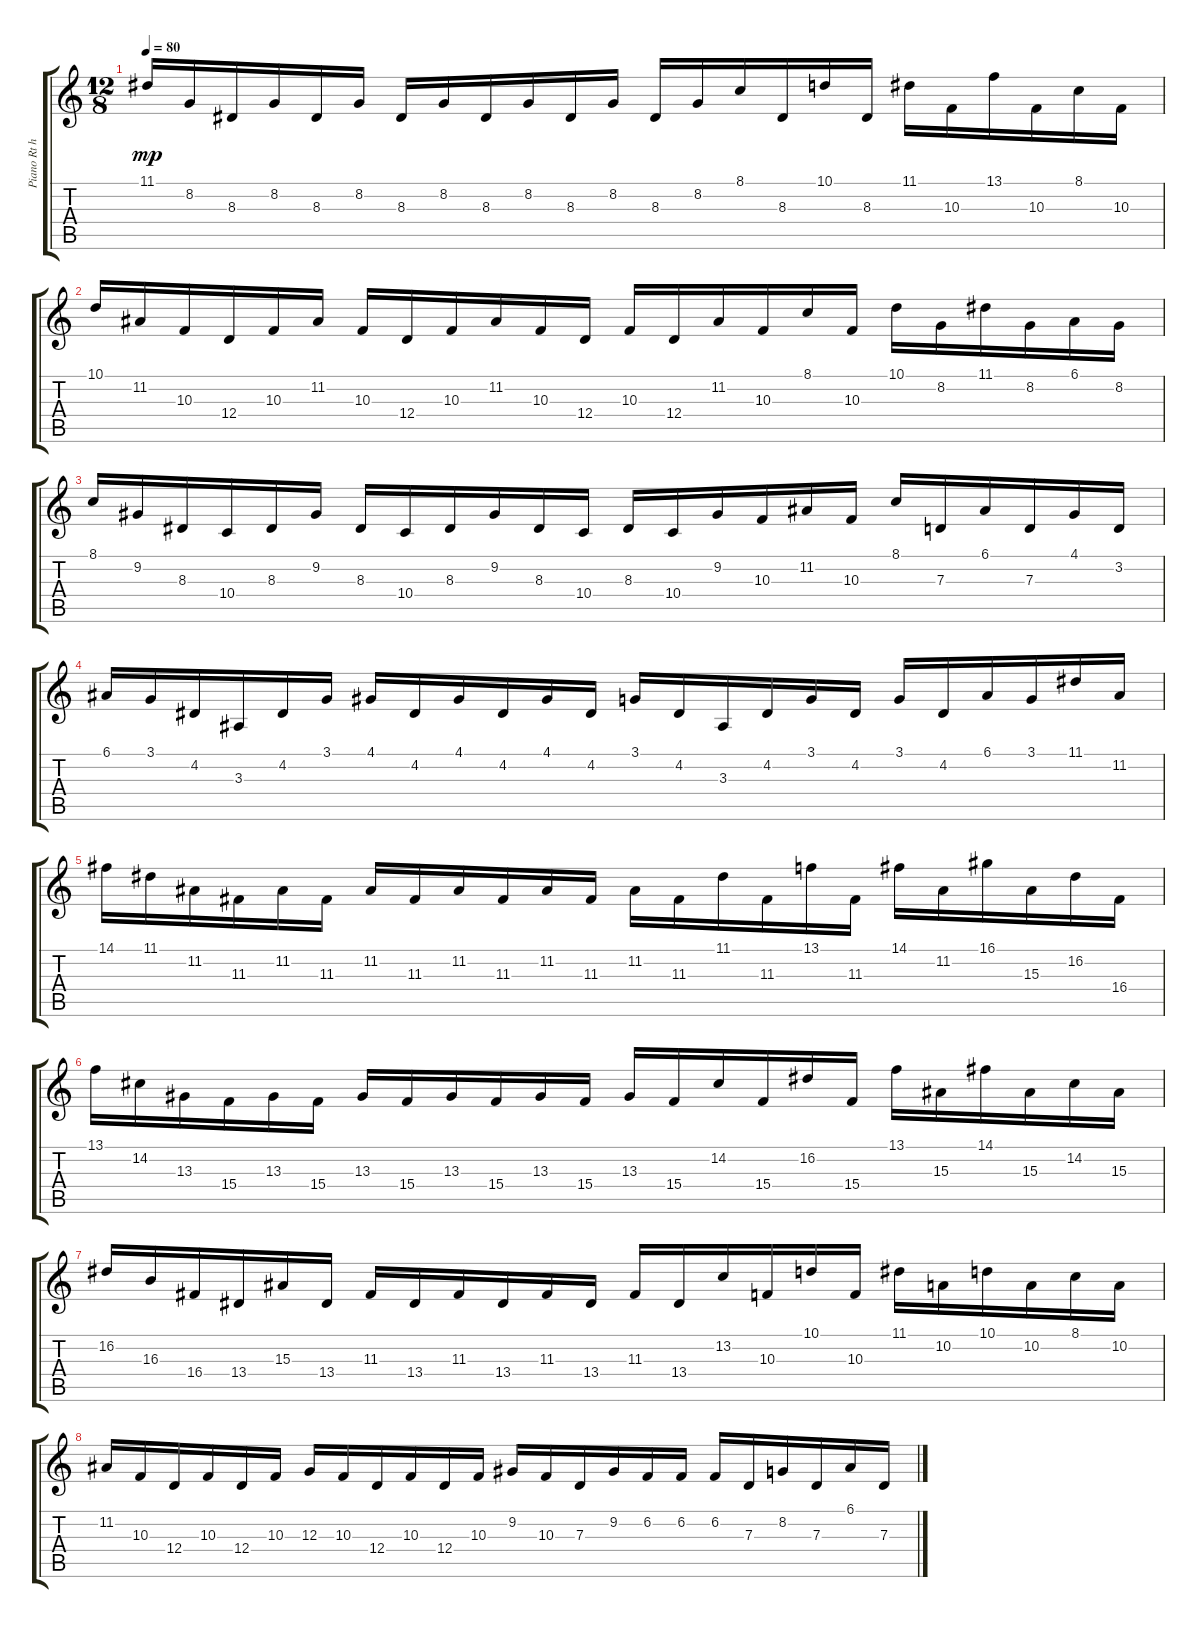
\track ("Piano Rt hand" "Piano Rt h") {instrument acousticgrandpiano}
\staff {score tabs}
\tuning (E4 B3 G3 D3 A2 E2) {hide}
\ts (12 8)
\tempo 80
\clef g2
\ks c
11.1.16{dy mp} 8.2.16 8.3.16 8.2.16 8.3.16 8.2.16 8.3.16 8.2.16 8.3.16 8.2.16 8.3.16 8.2.16 8.3.16 8.2.16 8.1.16 8.3.16 10.1.16 8.3.16 11.1.16 10.3.16 13.1.16 10.3.16 8.1.16 10.3.16 |
10.1.16 11.2.16 10.3.16 12.4.16 10.3.16 11.2.16 10.3.16 12.4.16 10.3.16 11.2.16 10.3.16 12.4.16 10.3.16 12.4.16 11.2.16 10.3.16 8.1.16 10.3.16 10.1.16 8.2.16 11.1.16 8.2.16 6.1.16 8.2.16 |
8.1.16 9.2.16 8.3.16 10.4.16 8.3.16 9.2.16 8.3.16 10.4.16 8.3.16 9.2.16 8.3.16 10.4.16 8.3.16 10.4.16 9.2.16 10.3.16 11.2.16 10.3.16 8.1.16 7.3.16 6.1.16 7.3.16 4.1.16 3.2.16 |
6.1.16 3.1.16 4.2.16 3.3.16 4.2.16 3.1.16 4.1.16 4.2.16 4.1.16 4.2.16 4.1.16 4.2.16 3.1.16 4.2.16 3.3.16 4.2.16 3.1.16 4.2.16 3.1.16 4.2.16 6.1.16 3.1.16 11.1.16 11.2.16 |
14.1.16 11.1.16 11.2.16 11.3.16 11.2.16 11.3.16 11.2.16 11.3.16 11.2.16 11.3.16 11.2.16 11.3.16 11.2.16 11.3.16 11.1.16 11.3.16 13.1.16 11.3.16 14.1.16 11.2.16 16.1.16 15.3.16 16.2.16 16.4.16 |
13.1.16 14.2.16 13.3.16 15.4.16 13.3.16 15.4.16 13.3.16 15.4.16 13.3.16 15.4.16 13.3.16 15.4.16 13.3.16 15.4.16 14.2.16 15.4.16 16.2.16 15.4.16 13.1.16 15.3.16 14.1.16 15.3.16 14.2.16 15.3.16 |
16.2.16 16.3.16 16.4.16 13.4.16 15.3.16 13.4.16 11.3.16 13.4.16 11.3.16 13.4.16 11.3.16 13.4.16 11.3.16 13.4.16 13.2.16 10.3.16 10.1.16 10.3.16 11.1.16 10.2.16 10.1.16 10.2.16 8.1.16 10.2.16 |
11.2.16 10.3.16 12.4.16 10.3.16 12.4.16 10.3.16 12.3.16 10.3.16 12.4.16 10.3.16 12.4.16 10.3.16 9.2.16 10.3.16 7.3.16 9.2.16 6.2.16 6.2.16 6.2.16 7.3.16 8.2.16 7.3.16 6.1.16 7.3.16
